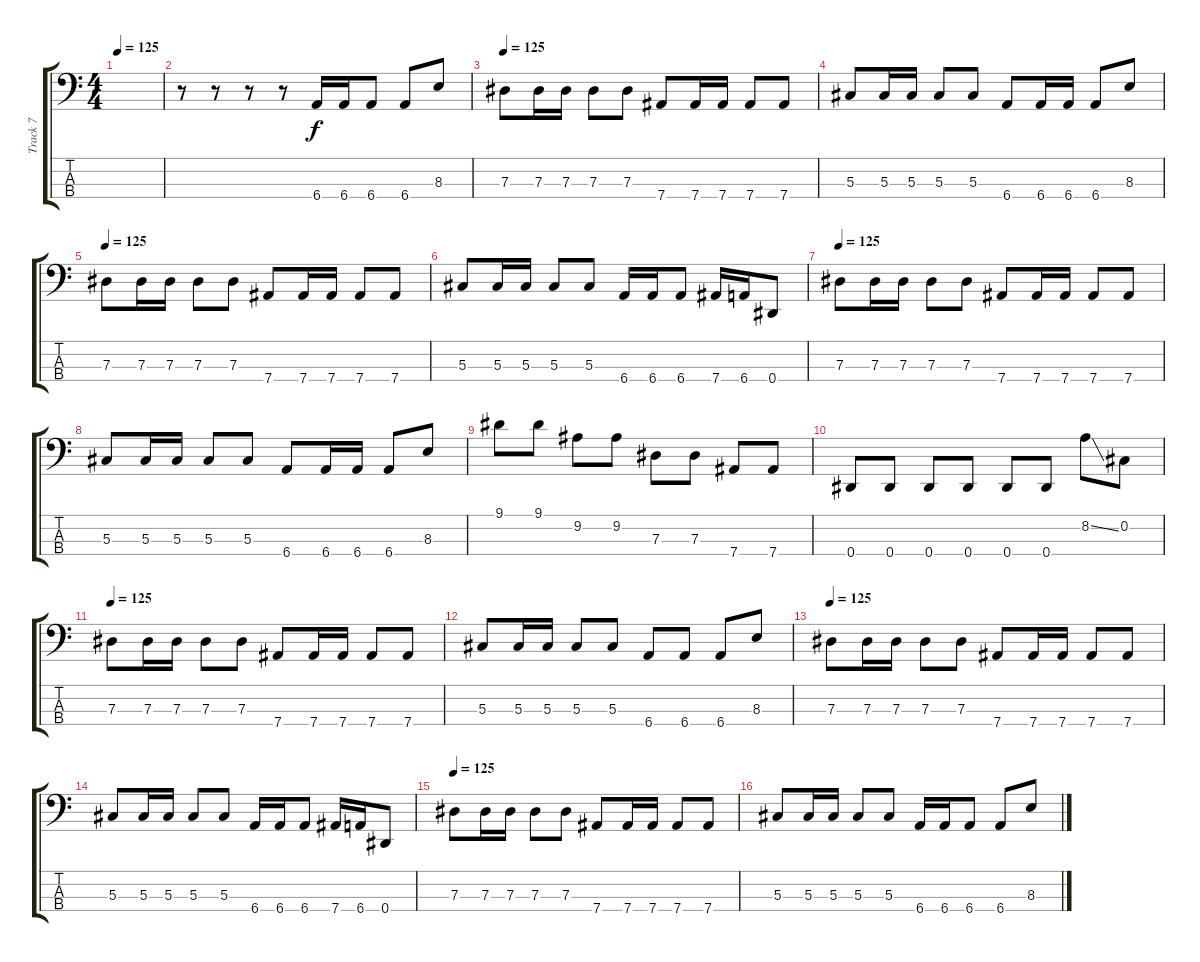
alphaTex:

\track ("Track 7" "Track 7") {instrument electricbassfinger}
\staff {score tabs}
\tuning (Gb2 Db2 Ab1 Eb1) {hide}
\ts (4 4)
\tempo 125
\clef f4
\ks c
|
r.8 r.8 r.8 r.8 6.4.16 6.4.16 6.4.8 6.4.8 8.3.8 |
\tempo 125
7.3.8 7.3.16 7.3.16 7.3.8 7.3.8 7.4.8 7.4.16 7.4.16 7.4.8 7.4.8 |
5.3.8 5.3.16 5.3.16 5.3.8 5.3.8 6.4.8 6.4.16 6.4.16 6.4.8 8.3.8 |
\tempo 125
7.3.8 7.3.16 7.3.16 7.3.8 7.3.8 7.4.8 7.4.16 7.4.16 7.4.8 7.4.8 |
5.3.8 5.3.16 5.3.16 5.3.8 5.3.8 6.4.16 6.4.16 6.4.8 7.4.16 6.4.16 0.4.8 |
\tempo 125
7.3.8 7.3.16 7.3.16 7.3.8 7.3.8 7.4.8 7.4.16 7.4.16 7.4.8 7.4.8 |
5.3.8 5.3.16 5.3.16 5.3.8 5.3.8 6.4.8 6.4.16 6.4.16 6.4.8 8.3.8 |
9.1.8 9.1.8 9.2.8 9.2.8 7.3.8 7.3.8 7.4.8 7.4.8 |
0.4.8 0.4.8 0.4.8 0.4.8 0.4.8 0.4.8 8.2{ss}.8 0.2.8 |
\tempo 125
7.3.8 7.3.16 7.3.16 7.3.8 7.3.8 7.4.8 7.4.16 7.4.16 7.4.8 7.4.8 |
5.3.8 5.3.16 5.3.16 5.3.8 5.3.8 6.4.8 6.4.8 6.4.8 8.3.8 |
\tempo 125
7.3.8 7.3.16 7.3.16 7.3.8 7.3.8 7.4.8 7.4.16 7.4.16 7.4.8 7.4.8 |
5.3.8 5.3.16 5.3.16 5.3.8 5.3.8 6.4.16 6.4.16 6.4.8 7.4.16 6.4.16 0.4.8 |
\tempo 125
7.3.8 7.3.16 7.3.16 7.3.8 7.3.8 7.4.8 7.4.16 7.4.16 7.4.8 7.4.8 |
5.3.8 5.3.16 5.3.16 5.3.8 5.3.8 6.4.16 6.4.16 6.4.8 6.4.8 8.3.8
